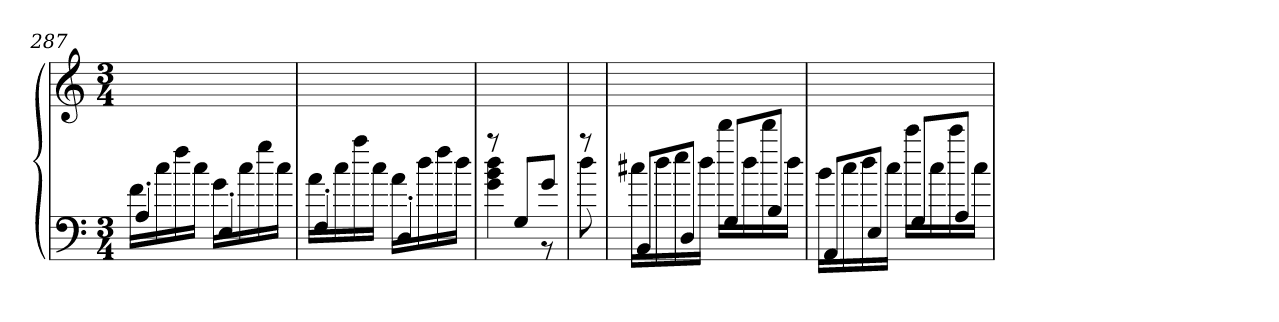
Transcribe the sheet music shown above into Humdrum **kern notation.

**kern	**kern
*part1	*part1
*staff2	*staff1
*clefF4	*clefG2
*k[]	*k[]
*M3/4	*M3/4
=287	=287
*^	*
4A'	16fLL	2ryy
.	16cc	.
.	16ff	.
.	16ccJJ	.
4E'	16gLL	.
.	16cc	.
.	16gg	.
.	16ccJJ	.
=288	=288	=288
4F'	16aLL	2ryy
.	16cc	.
.	16aa	.
.	16ccJJ	.
4D'	16aLL	.
.	16dd	.
.	16ff	.
.	16ddJJ	.
=289	=289	=289
8r	4g 4b 4dd	4.ryy
8GL	.	.
8gJ	8r	.
=	=	=
8r	8dd	8ryy
=290	=290	=290
8BBL	16cc#XLL	2ryy
.	16dd	.
8DJ	16ee	.
.	16ddJJ	.
8GL	16dddLL	.
.	16dd	.
8BJ	16ddd	.
.	16ddJJ	.
=291	=291	=291
8AAL	16bLL	2ryy
.	16cc	.
8EJ	16dd	.
.	16ccJJ	.
8GL	16cccLL	.
.	16cc	.
8AJ	16ccc	.
.	16ccJJ	.
*v	*v	*
=	=
*-	*-
